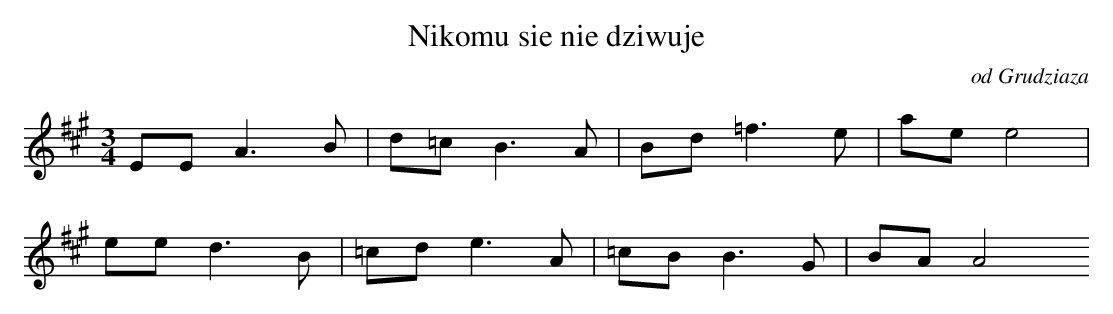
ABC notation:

X:1
T: Nikomu sie nie dziwuje
O: od Grudziaza
M: 3/4
L: 1/8
K: A
EEA3B | d=cB3A | Bd=f3e | aee4 |
eed3B | =cde3A | =cBB3G | BAA4
